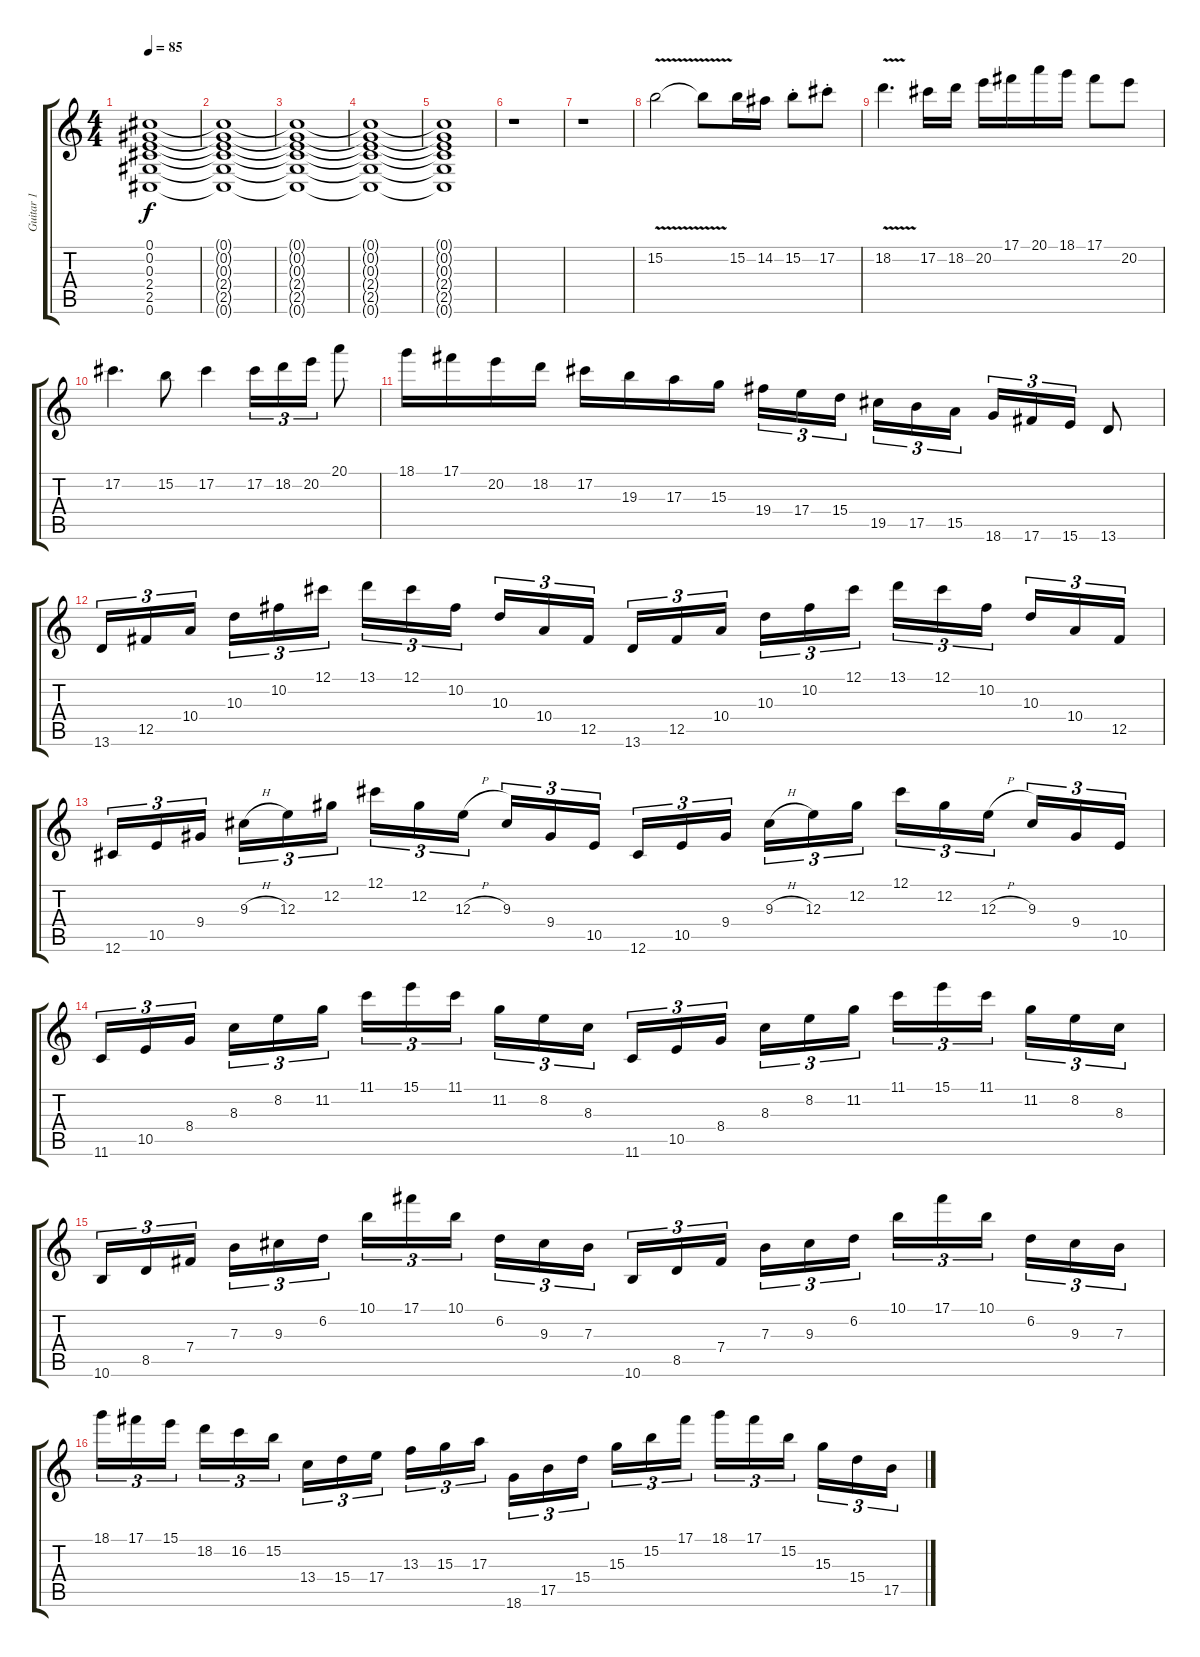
\track ("Guitar 1" "Guitar 1") {instrument overdrivenguitar}
\staff {score tabs}
\tuning (Db4 Ab3 E3 B2 Gb2 Db2) {hide}
\ts (4 4)
\tempo 85
\clef g2
\ks c
(0.1{t} 0.2{t} 0.3{t} 2.4{t} 2.5{t} 0.6{t}).1{dy f} |
(0.1{t} 0.2{t} 0.3{t} 2.4{t} 2.5{t} 0.6{t}).1 |
(0.1{t} 0.2{t} 0.3{t} 2.4{t} 2.5{t} 0.6{t}).1 |
(0.1{t} 0.2{t} 0.3{t} 2.4{t} 2.5{t} 0.6{t}).1{volume 3} |
(0.1{t} 0.2{t} 0.3{t} 2.4{t} 2.5{t} 0.6{t}).1 |
r.1 |
r.1 |
15.2{v}.2{volume 13} 15.2{t}.8 15.2.16 14.2.16 15.2{st}.8 17.2{st}.8 |
18.2{v}.4{d} 17.2.16 18.2.16 20.2.16 17.1.16 20.1.16 18.1.16 17.1.8 20.2.8 |
17.2.4{d} 15.2.8 17.2.4 17.2.16{tu (3 2)} 18.2.16{tu (3 2)} 20.2.16{tu (3 2)} 20.1.8 |
18.1.16 17.1.16 20.2.16 18.2.16 17.2.16 19.3.16 17.3.16 15.3.16 19.4.16{tu (3 2)} 17.4.16{tu (3 2)} 15.4.16{tu (3 2) beam splitsecondary} 19.5.16{tu (3 2)} 17.5.16{tu (3 2)} 15.5.16{tu (3 2)} 18.6.16{tu (3 2)} 17.6.16{tu (3 2)} 15.6.16{tu (3 2)} 13.6.8 |
13.6.16{tu (3 2)} 12.5.16{tu (3 2)} 10.4.16{tu (3 2) beam splitsecondary} 10.3.16{tu (3 2)} 10.2.16{tu (3 2)} 12.1.16{tu (3 2)} 13.1.16{tu (3 2)} 12.1.16{tu (3 2)} 10.2.16{tu (3 2) beam splitsecondary} 10.3.16{tu (3 2)} 10.4.16{tu (3 2)} 12.5.16{tu (3 2)} 13.6.16{tu (3 2)} 12.5.16{tu (3 2)} 10.4.16{tu (3 2) beam splitsecondary} 10.3.16{tu (3 2)} 10.2.16{tu (3 2)} 12.1.16{tu (3 2)} 13.1.16{tu (3 2)} 12.1.16{tu (3 2)} 10.2.16{tu (3 2) beam splitsecondary} 10.3.16{tu (3 2)} 10.4.16{tu (3 2)} 12.5.16{tu (3 2)} |
12.6.16{tu (3 2)} 10.5.16{tu (3 2)} 9.4.16{tu (3 2) beam splitsecondary} 9.3{h}.16{tu (3 2)} 12.3.16{tu (3 2)} 12.2.16{tu (3 2)} 12.1.16{tu (3 2)} 12.2.16{tu (3 2)} 12.3{h}.16{tu (3 2) beam splitsecondary} 9.3.16{tu (3 2)} 9.4.16{tu (3 2)} 10.5.16{tu (3 2)} 12.6.16{tu (3 2)} 10.5.16{tu (3 2)} 9.4.16{tu (3 2) beam splitsecondary} 9.3{h}.16{tu (3 2)} 12.3.16{tu (3 2)} 12.2.16{tu (3 2)} 12.1.16{tu (3 2)} 12.2.16{tu (3 2)} 12.3{h}.16{tu (3 2) beam splitsecondary} 9.3.16{tu (3 2)} 9.4.16{tu (3 2)} 10.5.16{tu (3 2)} |
11.6.16{tu (3 2)} 10.5.16{tu (3 2)} 8.4.16{tu (3 2) beam splitsecondary} 8.3.16{tu (3 2)} 8.2.16{tu (3 2)} 11.2.16{tu (3 2)} 11.1.16{tu (3 2)} 15.1.16{tu (3 2)} 11.1.16{tu (3 2) beam splitsecondary} 11.2.16{tu (3 2)} 8.2.16{tu (3 2)} 8.3.16{tu (3 2)} 11.6.16{tu (3 2)} 10.5.16{tu (3 2)} 8.4.16{tu (3 2) beam splitsecondary} 8.3.16{tu (3 2)} 8.2.16{tu (3 2)} 11.2.16{tu (3 2)} 11.1.16{tu (3 2)} 15.1.16{tu (3 2)} 11.1.16{tu (3 2) beam splitsecondary} 11.2.16{tu (3 2)} 8.2.16{tu (3 2)} 8.3.16{tu (3 2)} |
10.6.16{tu (3 2)} 8.5.16{tu (3 2)} 7.4.16{tu (3 2) beam splitsecondary} 7.3.16{tu (3 2)} 9.3.16{tu (3 2)} 6.2.16{tu (3 2)} 10.1.16{tu (3 2)} 17.1.16{tu (3 2)} 10.1.16{tu (3 2) beam splitsecondary} 6.2.16{tu (3 2)} 9.3.16{tu (3 2)} 7.3.16{tu (3 2)} 10.6.16{tu (3 2)} 8.5.16{tu (3 2)} 7.4.16{tu (3 2) beam splitsecondary} 7.3.16{tu (3 2)} 9.3.16{tu (3 2)} 6.2.16{tu (3 2)} 10.1.16{tu (3 2)} 17.1.16{tu (3 2)} 10.1.16{tu (3 2) beam splitsecondary} 6.2.16{tu (3 2)} 9.3.16{tu (3 2)} 7.3.16{tu (3 2)} |
18.1.16{tu (3 2)} 17.1.16{tu (3 2)} 15.1.16{tu (3 2) beam splitsecondary} 18.2.16{tu (3 2)} 16.2.16{tu (3 2)} 15.2.16{tu (3 2)} 13.4.16{tu (3 2)} 15.4.16{tu (3 2)} 17.4.16{tu (3 2) beam splitsecondary} 13.3.16{tu (3 2)} 15.3.16{tu (3 2)} 17.3.16{tu (3 2)} 18.6.16{tu (3 2)} 17.5.16{tu (3 2)} 15.4.16{tu (3 2) beam splitsecondary} 15.3.16{tu (3 2)} 15.2.16{tu (3 2)} 17.1.16{tu (3 2)} 18.1.16{tu (3 2)} 17.1.16{tu (3 2)} 15.2.16{tu (3 2) beam splitsecondary} 15.3.16{tu (3 2)} 15.4.16{tu (3 2)} 17.5.16{tu (3 2)}
